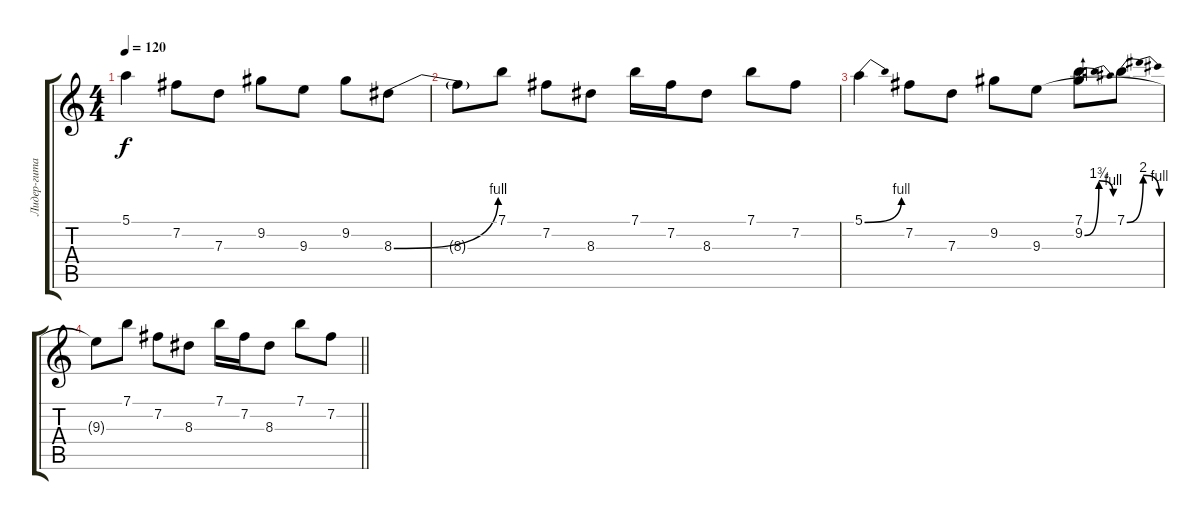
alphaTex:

\track ("Лидер-гитара 1" "Лидер-гита") {instrument distortionguitar}
\staff {score tabs}
\tuning (E4 B3 G3 D3 A2 E2) {hide}
\ts (4 4)
\tempo 120
\clef g2
\ks c
5.1.4{dy f volume 0} 7.2.8 7.3.8 9.2.8 9.3.8 9.2.8 8.3{be (bend 0 0 60 4)}.8 |
8.3{t}.8 7.1.8 7.2.8 8.3.8 7.1.16 7.2.16 8.3.8 7.1.8 7.2.8 |
5.1{be (bend 0 0 60 4)}.4 7.2.8 7.3.8 9.2.8 9.3.8 (7.1 9.2{be (bendrelease 0 0 39 7 39 7 60 4)}).8 7.1{be (bendrelease 0 0 42 8 42 8 60 4)}.8 |
\barLineRight lightlight
9.3{t}.8 7.1.8 7.2.8 8.3.8 7.1.16 7.2.16 8.3.8 7.1.8 7.2.8
